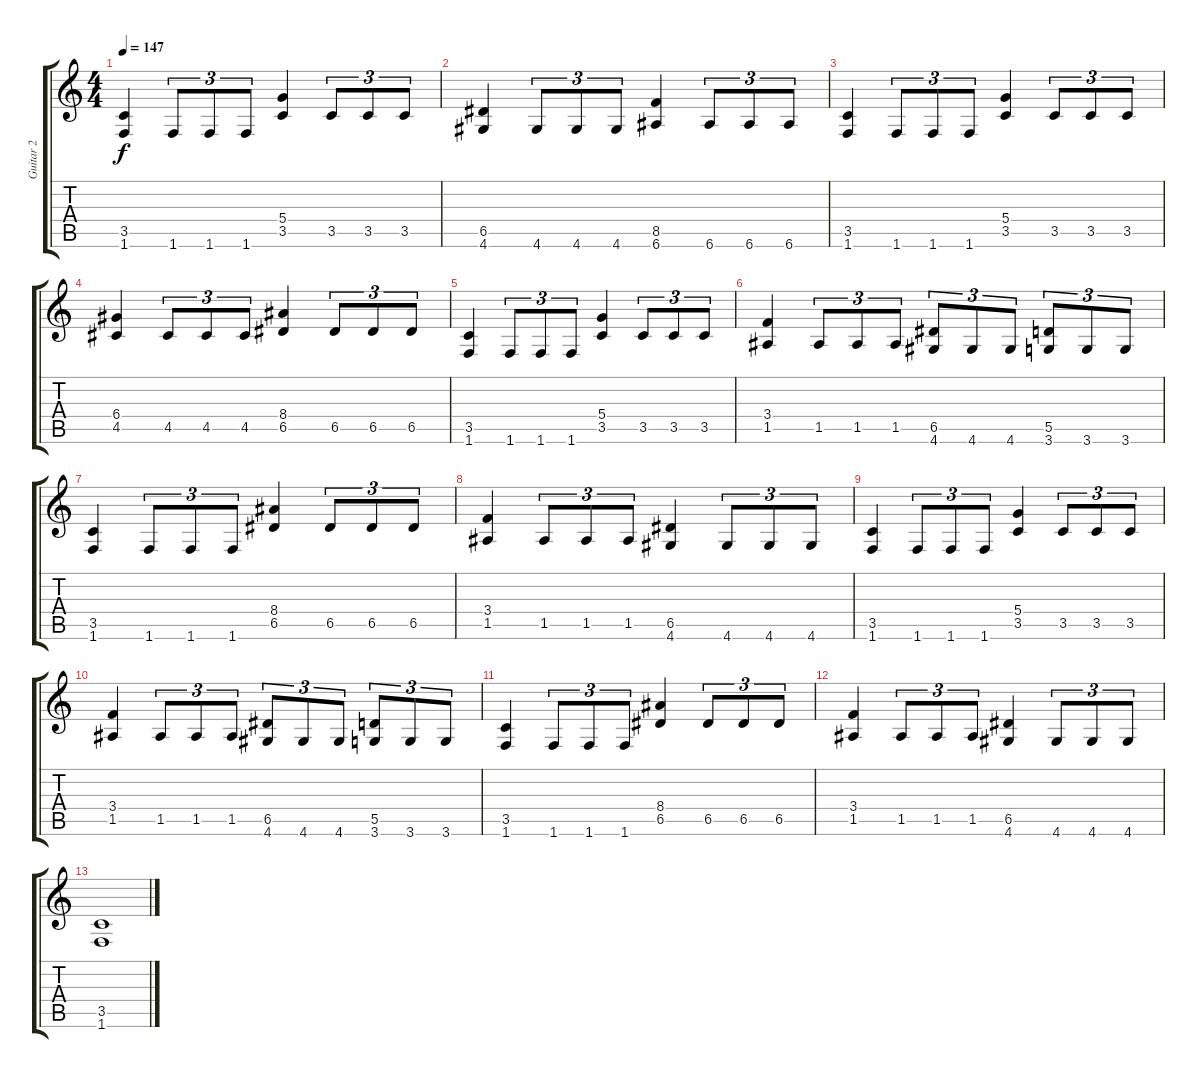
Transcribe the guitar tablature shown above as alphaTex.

\track ("Guitar 2" "Guitar 2") {instrument distortionguitar}
\staff {score tabs}
\tuning (E4 B3 G3 D3 A2 E2) {hide}
\ts (4 4)
\tempo 147
\clef g2
\ks c
(3.5 1.6).4{dy f} 1.6.8{tu (3 2)} 1.6.8{tu (3 2)} 1.6.8{tu (3 2)} (5.4 3.5).4 3.5.8{tu (3 2)} 3.5.8{tu (3 2)} 3.5.8{tu (3 2)} |
(6.5 4.6).4 4.6.8{tu (3 2)} 4.6.8{tu (3 2)} 4.6.8{tu (3 2)} (8.5 6.6).4 6.6.8{tu (3 2)} 6.6.8{tu (3 2)} 6.6.8{tu (3 2)} |
(3.5 1.6).4 1.6.8{tu (3 2)} 1.6.8{tu (3 2)} 1.6.8{tu (3 2)} (5.4 3.5).4 3.5.8{tu (3 2)} 3.5.8{tu (3 2)} 3.5.8{tu (3 2)} |
(6.4 4.5).4 4.5.8{tu (3 2)} 4.5.8{tu (3 2)} 4.5.8{tu (3 2)} (8.4 6.5).4 6.5.8{tu (3 2)} 6.5.8{tu (3 2)} 6.5.8{tu (3 2)} |
(3.5 1.6).4 1.6.8{tu (3 2)} 1.6.8{tu (3 2)} 1.6.8{tu (3 2)} (5.4 3.5).4 3.5.8{tu (3 2)} 3.5.8{tu (3 2)} 3.5.8{tu (3 2)} |
(3.4 1.5).4 1.5.8{tu (3 2)} 1.5.8{tu (3 2)} 1.5.8{tu (3 2)} (6.5 4.6).8{tu (3 2)} 4.6.8{tu (3 2)} 4.6.8{tu (3 2)} (5.5 3.6).8{tu (3 2)} 3.6.8{tu (3 2)} 3.6.8{tu (3 2)} |
(3.5 1.6).4 1.6.8{tu (3 2)} 1.6.8{tu (3 2)} 1.6.8{tu (3 2)} (8.4 6.5).4 6.5.8{tu (3 2)} 6.5.8{tu (3 2)} 6.5.8{tu (3 2)} |
(3.4 1.5).4 1.5.8{tu (3 2)} 1.5.8{tu (3 2)} 1.5.8{tu (3 2)} (6.5 4.6).4 4.6.8{tu (3 2)} 4.6.8{tu (3 2)} 4.6.8{tu (3 2)} |
(3.5 1.6).4 1.6.8{tu (3 2)} 1.6.8{tu (3 2)} 1.6.8{tu (3 2)} (5.4 3.5).4 3.5.8{tu (3 2)} 3.5.8{tu (3 2)} 3.5.8{tu (3 2)} |
(3.4 1.5).4 1.5.8{tu (3 2)} 1.5.8{tu (3 2)} 1.5.8{tu (3 2)} (6.5 4.6).8{tu (3 2)} 4.6.8{tu (3 2)} 4.6.8{tu (3 2)} (5.5 3.6).8{tu (3 2)} 3.6.8{tu (3 2)} 3.6.8{tu (3 2)} |
(3.5 1.6).4 1.6.8{tu (3 2)} 1.6.8{tu (3 2)} 1.6.8{tu (3 2)} (8.4 6.5).4 6.5.8{tu (3 2)} 6.5.8{tu (3 2)} 6.5.8{tu (3 2)} |
(3.4 1.5).4 1.5.8{tu (3 2)} 1.5.8{tu (3 2)} 1.5.8{tu (3 2)} (6.5 4.6).4 4.6.8{tu (3 2)} 4.6.8{tu (3 2)} 4.6.8{tu (3 2)} |
(3.5 1.6).1
